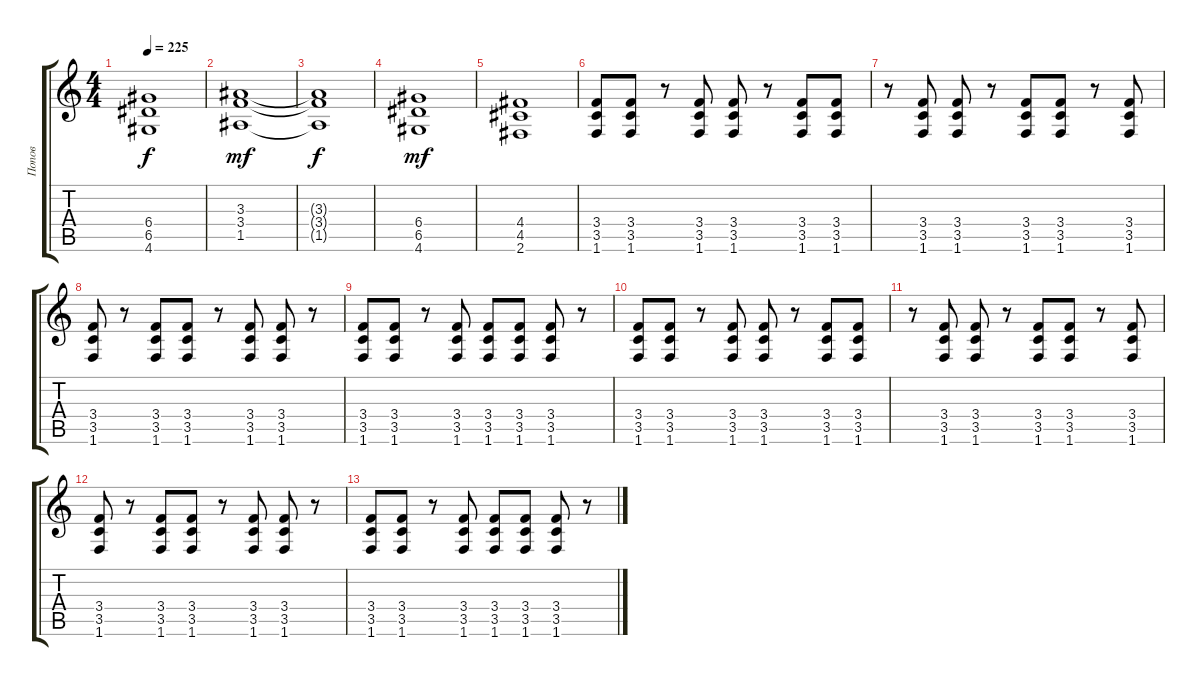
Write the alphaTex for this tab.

\track ("Попов" "Попов") {instrument distortionguitar}
\staff {score tabs}
\tuning (E4 B3 G3 D3 A2 E2) {hide}
\ts (4 4)
\tempo 225
\clef g2
\ks c
(6.4{t} 6.5{t} 4.6{t}).1{dy f} |
(3.3 3.4 1.5).1{dy mf} |
(3.3{t} 3.4{t} 1.5{t}).1{dy f} |
(6.4 6.5 4.6).1{dy mf} |
(4.4 4.5 2.6).1 |
(3.4 3.5 1.6).8 (3.4 3.5 1.6).8 r.8 (3.4 3.5 1.6).8 (3.4 3.5 1.6).8 r.8 (3.4 3.5 1.6).8 (3.4 3.5 1.6).8 |
r.8 (3.4 3.5 1.6).8 (3.4 3.5 1.6).8 r.8 (3.4 3.5 1.6).8 (3.4 3.5 1.6).8 r.8 (3.4 3.5 1.6).8 |
(3.4 3.5 1.6).8 r.8 (3.4 3.5 1.6).8 (3.4 3.5 1.6).8 r.8 (3.4 3.5 1.6).8 (3.4 3.5 1.6).8 r.8 |
(3.4 3.5 1.6).8 (3.4 3.5 1.6).8 r.8 (3.4 3.5 1.6).8 (3.4 3.5 1.6).8 (3.4 3.5 1.6).8 (3.4 3.5 1.6).8 r.8 |
(3.4 3.5 1.6).8 (3.4 3.5 1.6).8 r.8 (3.4 3.5 1.6).8 (3.4 3.5 1.6).8 r.8 (3.4 3.5 1.6).8 (3.4 3.5 1.6).8 |
r.8 (3.4 3.5 1.6).8 (3.4 3.5 1.6).8 r.8 (3.4 3.5 1.6).8 (3.4 3.5 1.6).8 r.8 (3.4 3.5 1.6).8 |
(3.4 3.5 1.6).8 r.8 (3.4 3.5 1.6).8 (3.4 3.5 1.6).8 r.8 (3.4 3.5 1.6).8 (3.4 3.5 1.6).8 r.8 |
(3.4 3.5 1.6).8 (3.4 3.5 1.6).8 r.8 (3.4 3.5 1.6).8 (3.4 3.5 1.6).8 (3.4 3.5 1.6).8 (3.4 3.5 1.6).8 r.8
